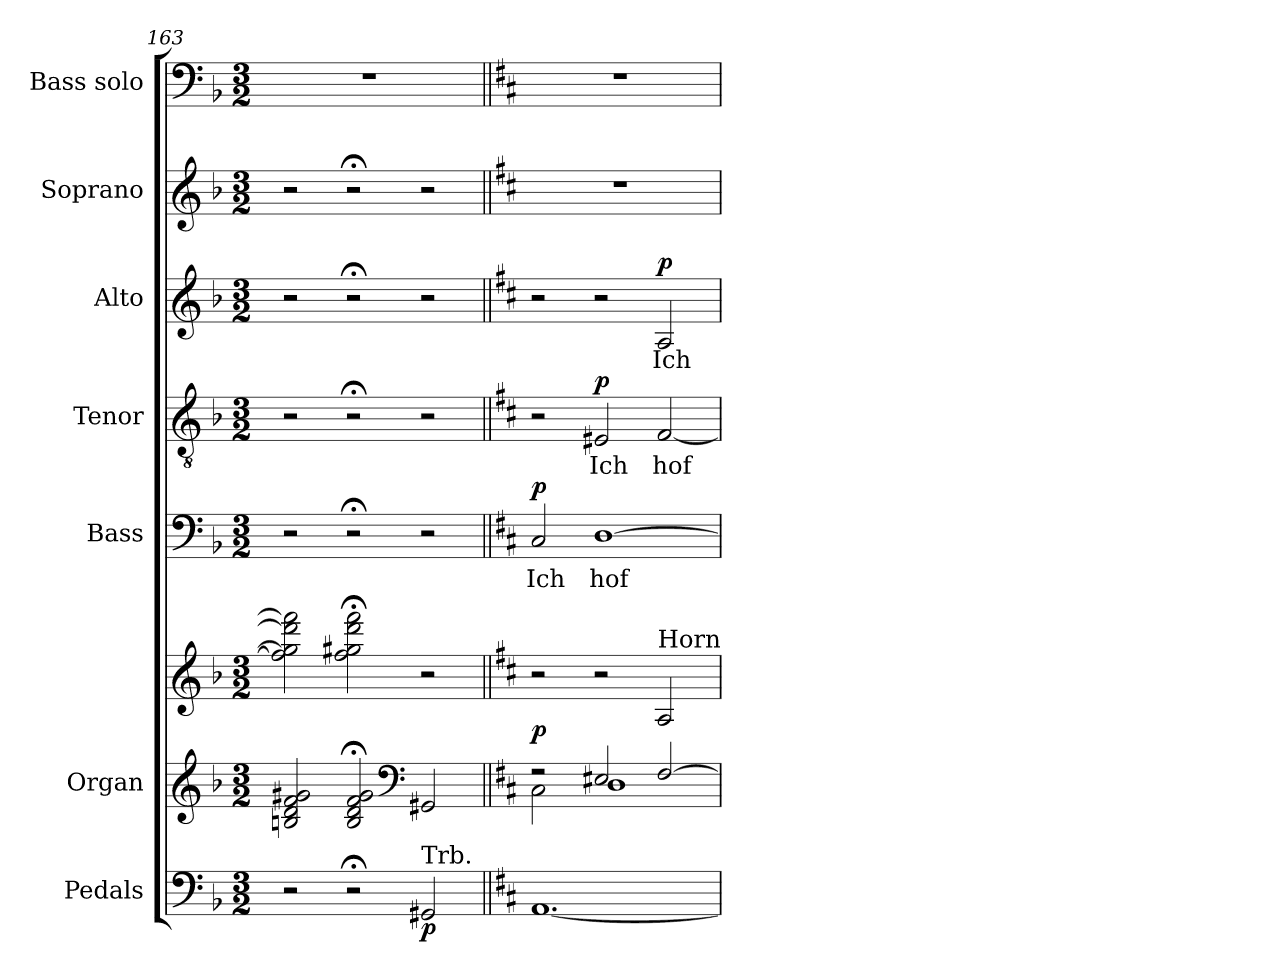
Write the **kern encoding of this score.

**kern	**dynam	**kern	**kern	**dynam	**kern	**text	**dynam	**kern	**text	**dynam	**kern	**text	**dynam	**kern	**kern
*part7	*part7	*part6	*part6	*part6	*part5	*part5	*part5	*part4	*part4	*part4	*part3	*part3	*part3	*part2	*part1
*staff8	*staff8	*staff7	*staff6	*staff6/7	*staff5	*staff5	*staff5	*staff4	*staff4	*staff4	*staff3	*staff3	*staff3	*staff2	*staff1
*I"Pedals	*	*I"Organ	*	*	*I"Bass	*	*	*I"Tenor	*	*	*I"Alto	*	*	*I"Soprano	*I"Bass solo
*I'Ped.	*	*I'Org.	*	*	*I'B.	*	*	*I'T.	*	*	*I'A.	*	*	*I'S.	*
!!LO:PB:g=z
*clefF4	*	*clefG2	*clefG2	*	*clefF4	*	*	*clefGv2	*	*	*clefG2	*	*	*clefG2	*clefF4
*	*	*	*	*	*	*	*	*ITrd7c12	*	*	*	*	*	*	*
*k[b-]	*	*k[b-]	*k[b-]	*	*k[b-]	*	*	*k[b-]	*	*	*k[b-]	*	*	*k[b-]	*k[b-]
*d:	*	*d:	*d:	*	*d:	*	*	*d:	*	*	*d:	*	*	*d:	*d:
*M3/2	*	*M3/2	*M3/2	*	*M3/2	*	*	*M3/2	*	*	*M3/2	*	*	*M3/2	*M3/2
=163	=163	=163	=163	=163	=163	=163	=163	=163	=163	=163	=163	=163	=163	=163	=163
!	!	!	!	!	!	!	!	!	!	!	!	!	!	!	!LO:N:vis=1
2r	.	2Bni/ 2di 2fi 2g#Xi	2ffi\] 2gg#i] 2dddi] 2fffi]	.	2r	.	.	2r	.	.	2r	.	.	2r	1.r
2r;	.	2Bi/; 2di; 2fi; 2g#i;	2ffi\; 2gg#Xi; 2dddi; 2fffi;	.	2r;	.	.	2r;	.	.	2r;	.	.	2r;	.
*	*	*clefF4	*	*	*	*	*	*	*	*	*	*	*	*	*
!LO:TX:a:t=Trb.	!	!	!	!	!	!	!	!	!	!	!	!	!	!	!
2GG#Xi/	p	2GG#Xi/	2r	.	2r	.	.	2r	.	.	2r	.	.	2r	.
=164||	=164||	=164||	=164||	=164||	=164||	=164||	=164||	=164||	=164||	=164||	=164||	=164||	=164||	=164||	=164||
*k[f#c#]	*	*k[f#c#]	*k[f#c#]	*	*k[f#c#]	*	*	*k[f#c#]	*	*	*k[f#c#]	*	*	*k[f#c#]	*k[f#c#]
*D:	*	*D:	*D:	*	*D:	*	*	*D:	*	*	*D:	*	*	*D:	*D:
*	*	*^	*	*	*	*	*	*	*	*	*	*	*	*	*
!	!	!	!	!	!	!	!LO:LY:b:color=#000000	!	!	!	!	!	!	!	!LO:N:vis=1	!LO:N:vis=1
[1.AAi	.	2r	2C#i\	2r	p	2C#i/	Ich	p	2r	.	.	2r	.	.	1.r	1.r
!	!	!	!	!	!	!	!LO:LY:b:color=#000000	!	!	!	!	!	!	!	!	!
!	!	!	!	!	!	!	!	!	!	!LO:LY:b:color=#000000	!	!	!	!	!	!
.	.	2E#Xi/	1Di	2r	.	[1Di	hof-	.	2EE#Xi/	Ich	p	2r	.	.	.	.
!	!	!	!	!	!	!	!	!	!	!LO:LY:b:color=#000000	!	!	!	!	!	!
!	!	!	!	!LO:TX:a:t=Horn	!	!	!	!	!	!	!	!	!	!	!	!
!	!	!	!	!	!	!	!	!	!	!	!	!	!LO:LY:b:color=#000000	!	!	!
.	.	[2F#i/	.	2Ai/	.	.	.	.	[2FF#i/	hof-	.	2Ai/	Ich	p	.	.
*	*	*v	*v	*	*	*	*	*	*	*	*	*	*	*	*	*
=	=	=	=	=	=	=	=	=	=	=	=	=	=	=	=
*-	*-	*-	*-	*-	*-	*-	*-	*-	*-	*-	*-	*-	*-	*-	*-
